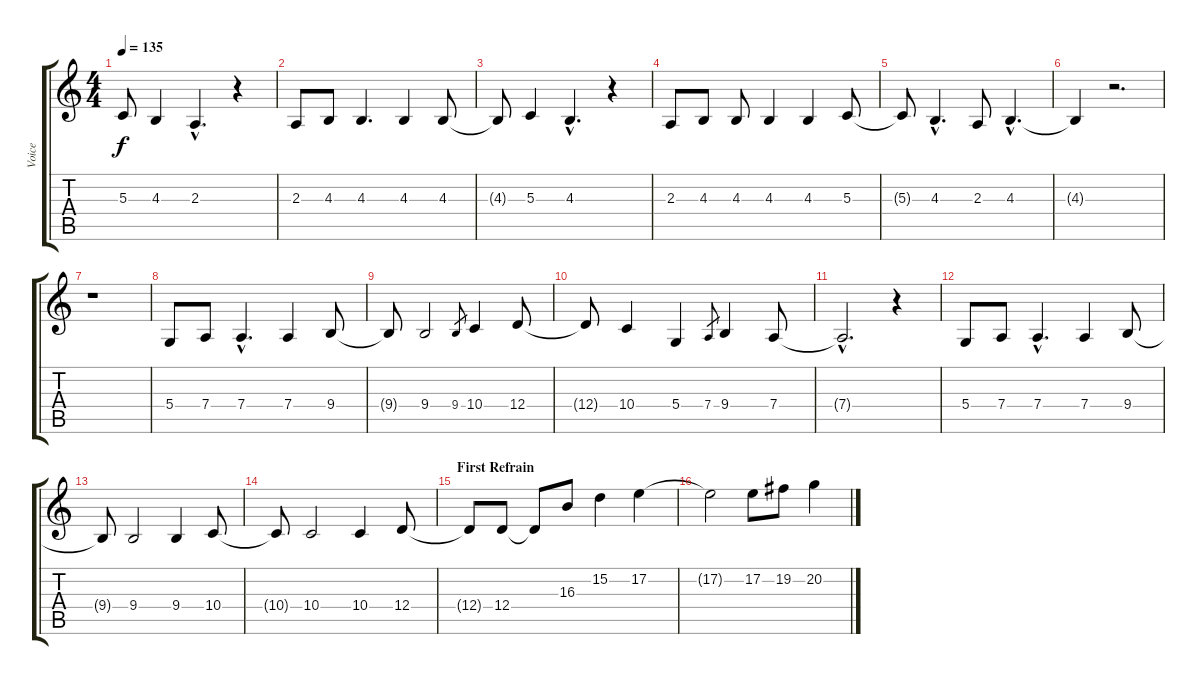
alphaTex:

\track ("Voice" "Voice") {instrument flute}
\staff {score tabs}
\tuning (E4 B3 G3 D3 A2 E2) {hide}
\ts (4 4)
\tempo 135
\clef g2
\ks c
5.3{t}.8{dy f} 4.3.4 2.3{hac}.4{d} r.4 |
2.3.8 4.3.8 4.3.4{d} 4.3.4 4.3.8 |
4.3{t}.8 5.3.4 4.3{hac}.4{d} r.4 |
2.3.8 4.3.8 4.3.8 4.3.4 4.3.4 5.3.8 |
5.3{t}.8 4.3{hac}.4{d} 2.3.8 4.3{hac}.4{d} |
4.3{t}.4 r.2{d} |
r.1 |
5.4.8 7.4.8 7.4{hac}.4{d} 7.4.4 9.4.8 |
9.4{t}.8 9.4.2 9.4.8{gr} 10.4.4 12.4.8 |
12.4{t}.8 10.4.4 5.4.4 7.4.8{gr} 9.4.4 7.4.8 |
7.4{hac t}.2{d} r.4 |
5.4.8 7.4.8 7.4{hac}.4{d} 7.4.4 9.4.8 |
9.4{t}.8 9.4.2 9.4.4 10.4.8 |
10.4{t}.8 10.4.2 10.4.4 12.4.8 |
\section ("" "First Refrain")
12.4{t}.8 12.4.8 12.4{t}.8 16.3.8 15.2.4 17.2.4 |
17.2{t}.2 17.2.8 19.2.8 20.2.4
